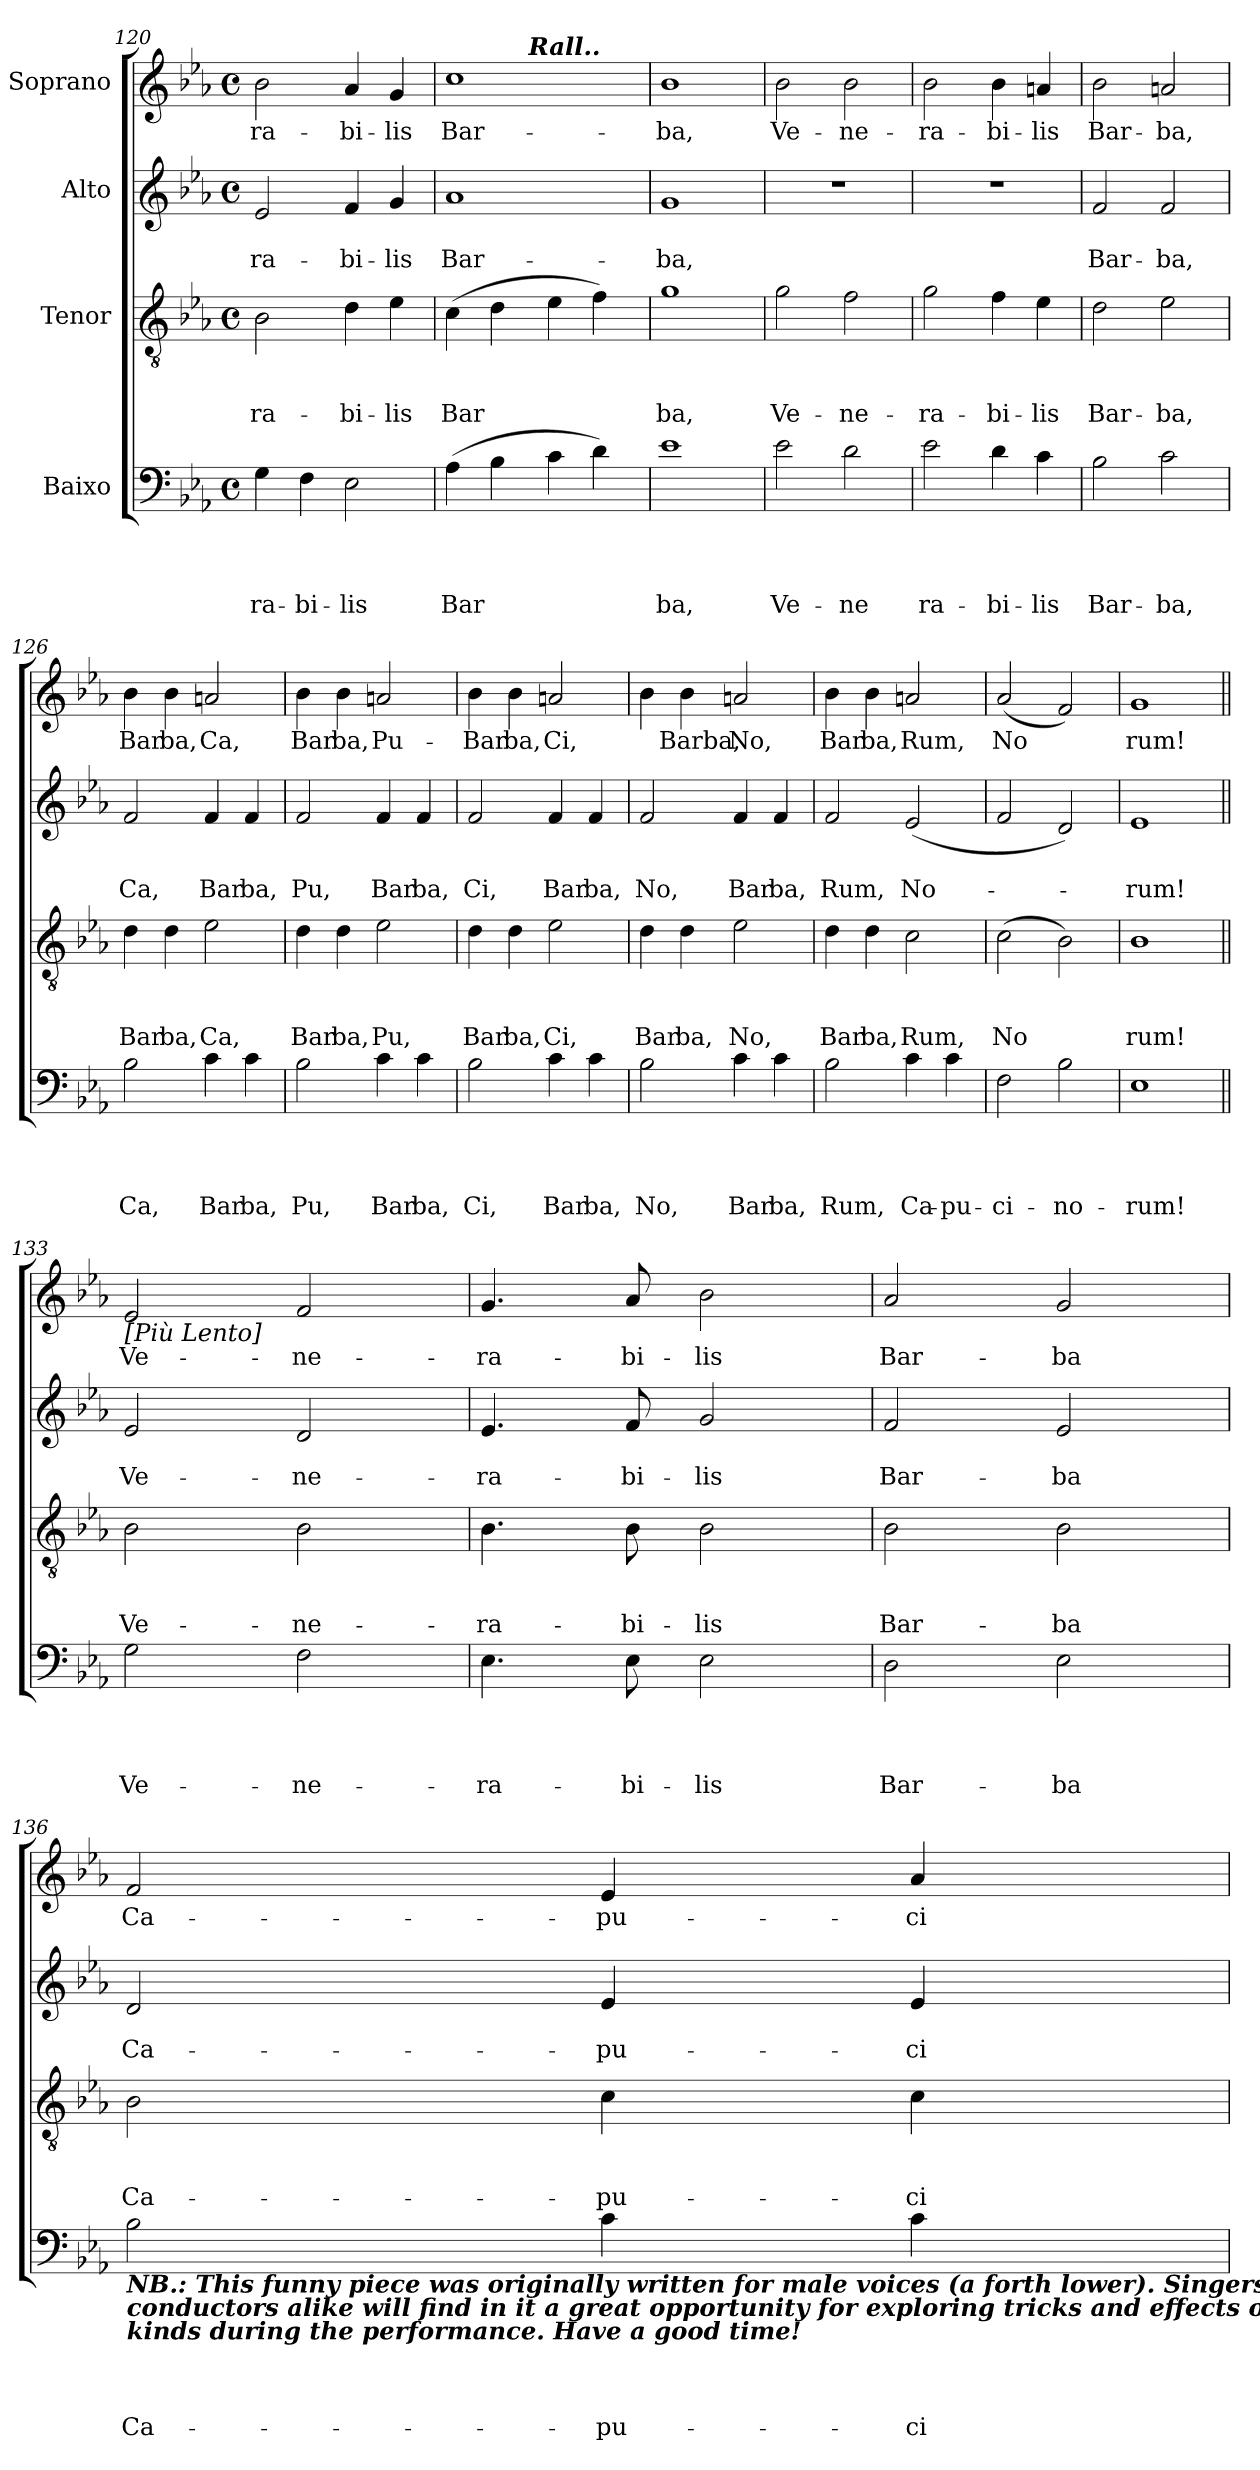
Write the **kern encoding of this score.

**kern	**text	**text	**text	**text	**kern	**text	**text	**text	**kern	**text	**text	**kern	**text
*part4	*part4	*part4	*part4	*part4	*part3	*part3	*part3	*part3	*part2	*part2	*part2	*part1	*part1
*staff4	*staff4	*staff4	*staff4	*staff4	*staff3	*staff3	*staff3	*staff3	*staff2	*staff2	*staff2	*staff1	*staff1
*I"Baixo	*	*	*	*	*I"Tenor	*	*	*	*I"Alto	*	*	*I"Soprano	*
!!LO:LB:g=z
*clefF4	*	*	*	*	*clefGv2	*	*	*	*clefG2	*	*	*clefG2	*
*k[b-e-a-]	*	*	*	*	*k[b-e-a-]	*	*	*	*k[b-e-a-]	*	*	*k[b-e-a-]	*
*E-:	*	*	*	*	*E-:	*	*	*	*E-:	*	*	*E-:	*
*M4/4	*	*	*	*	*M4/4	*	*	*	*M4/4	*	*	*M4/4	*
*met(c)	*	*	*	*	*met(c)	*	*	*	*met(c)	*	*	*met(c)	*
=120	=120	=120	=120	=120	=120	=120	=120	=120	=120	=120	=120	=120	=120
!	!	!	!	!LO:LY:b	!	!	!	!LO:LY:b	!	!	!LO:LY:b	!	!LO:LY:b
4G\	.	.	.	-ra-	2B-\	.	.	-ra-	2e-/	.	-ra-	2b-\	-ra-
!	!	!	!	!LO:LY:b	!	!	!	!	!	!	!	!	!
4F\	.	.	.	-bi-	.	.	.	.	.	.	.	.	.
!	!	!	!	!LO:LY:b	!	!	!	!LO:LY:b	!	!	!LO:LY:b	!	!LO:LY:b
2E-\	.	.	.	-lis	4d\	.	.	-bi-	4f/	.	-bi-	4a-/	-bi-
!	!	!	!	!	!	!	!	!LO:LY:b	!	!	!LO:LY:b	!	!LO:LY:b
.	.	.	.	.	4e-\	.	.	-lis	4g/	.	-lis	4g/	-lis
=121	=121	=121	=121	=121	=121	=121	=121	=121	=121	=121	=121	=121	=121
!	!	!	!	!LO:LY:b	!	!	!	!LO:LY:b	!	!	!LO:LY:b	!	!LO:LY:b
*	*	*	*	*	*	*	*	*	*	*	*	*^	*
(>4A-\	.	.	.	Bar	(>4c\	.	.	Bar	1a-	.	Bar-	1cc	4..ryy	Bar-
4B-\	.	.	.	.	4d\	.	.	.	.	.	.	.	.	.
!	!	!	!	!	!	!	!	!	!	!	!	!	!LO:TX:a:Bi:t=Rall..	!
.	.	.	.	.	.	.	.	.	.	.	.	.	2ryy	.
4c\	.	.	.	.	4e-\	.	.	.	.	.	.	.	.	.
4d\)	.	.	.	.	4f\)	.	.	.	.	.	.	.	.	.
.	.	.	.	.	.	.	.	.	.	.	.	.	16ryy	.
=122	=122	=122	=122	=122	=122	=122	=122	=122	=122	=122	=122	=122	=122	=122
!	!	!	!	!LO:LY:b	!	!	!	!LO:LY:b	!	!	!LO:LY:b	!	!	!LO:LY:b
*	*	*	*	*	*	*	*	*	*	*	*	*v	*v	*
1e-	.	.	.	ba,	1g	.	.	ba,	1g	.	-ba,	1b-	-ba,
=123	=123	=123	=123	=123	=123	=123	=123	=123	=123	=123	=123	=123	=123
!	!	!	!	!LO:LY:b	!	!	!	!LO:LY:b	!	!	!	!	!LO:LY:b
2e-\	.	.	.	Ve-	2g\	.	.	Ve-	1r	.	.	2b-\	Ve-
!	!	!	!	!LO:LY:b	!	!	!	!LO:LY:b	!	!	!	!	!LO:LY:b
2d\	.	.	.	-ne	2f\	.	.	-ne-	.	.	.	2b-\	-ne-
=124	=124	=124	=124	=124	=124	=124	=124	=124	=124	=124	=124	=124	=124
!	!	!	!	!LO:LY:b	!	!	!	!LO:LY:b	!	!	!	!	!LO:LY:b
2e-\	.	.	.	ra-	2g\	.	.	-ra-	1r	.	.	2b-\	-ra-
!	!	!	!	!LO:LY:b	!	!	!	!LO:LY:b	!	!	!	!	!LO:LY:b
4d\	.	.	.	-bi-	4f\	.	.	-bi-	.	.	.	4b-\	-bi-
!	!	!	!	!LO:LY:b	!	!	!	!LO:LY:b	!	!	!	!	!LO:LY:b
4c\	.	.	.	-lis	4e-\	.	.	-lis	.	.	.	4an/	-lis
=125	=125	=125	=125	=125	=125	=125	=125	=125	=125	=125	=125	=125	=125
!	!	!	!	!LO:LY:b	!	!	!	!LO:LY:b	!	!	!LO:LY:b	!	!LO:LY:b
2B-\	.	.	.	Bar-	2d\	.	.	Bar-	2f/	.	Bar-	2b-\	Bar-
!	!	!	!	!LO:LY:b	!	!	!	!LO:LY:b	!	!	!LO:LY:b	!	!LO:LY:b
2c\	.	.	.	-ba,	2e-\	.	.	-ba,	2f/	.	-ba,	2an/	-ba,
=126	=126	=126	=126	=126	=126	=126	=126	=126	=126	=126	=126	=126	=126
!	!	!	!	!LO:LY:b	!	!	!	!LO:LY:b	!	!	!LO:LY:b	!	!LO:LY:b
2B-\	.	.	.	Ca,	4d\	.	.	Bar	2f/	.	Ca,	4b-\	Bar
!	!	!	!	!	!	!	!	!LO:LY:b	!	!	!	!	!LO:LY:b
.	.	.	.	.	4d\	.	.	ba,	.	.	.	4b-\	ba,
!	!	!	!	!LO:LY:b	!	!	!	!LO:LY:b	!	!	!LO:LY:b	!	!LO:LY:b
4c\	.	.	.	Bar	2e-\	.	.	Ca,	4f/	.	Bar	2an/	Ca,
!	!	!	!	!LO:LY:b	!	!	!	!	!	!	!LO:LY:b	!	!
4c\	.	.	.	ba,	.	.	.	.	4f/	.	ba,	.	.
!!LO:PB:g=z
=127	=127	=127	=127	=127	=127	=127	=127	=127	=127	=127	=127	=127	=127
!	!	!	!	!LO:LY:b	!	!	!	!LO:LY:b	!	!	!LO:LY:b	!	!LO:LY:b
2B-\	.	.	.	Pu,	4d\	.	.	Bar	2f/	.	Pu,	4b-\	Bar
!	!	!	!	!	!	!	!	!LO:LY:b	!	!	!	!	!LO:LY:b
.	.	.	.	.	4d\	.	.	ba,	.	.	.	4b-\	ba,
!	!	!	!	!LO:LY:b	!	!	!	!LO:LY:b	!	!	!LO:LY:b	!	!LO:LY:b
4c\	.	.	.	Bar	2e-\	.	.	Pu,	4f/	.	Bar	2an/	Pu-
!	!	!	!	!LO:LY:b	!	!	!	!	!	!	!LO:LY:b	!	!
4c\	.	.	.	ba,	.	.	.	.	4f/	.	ba,	.	.
!!LO:LB:g=z
=128	=128	=128	=128	=128	=128	=128	=128	=128	=128	=128	=128	=128	=128
!	!	!	!	!LO:LY:b	!	!	!	!LO:LY:b	!	!	!LO:LY:b	!	!LO:LY:b
2B-\	.	.	.	Ci,	4d\	.	.	Bar	2f/	.	Ci,	4b-\	-Bar
!	!	!	!	!	!	!	!	!LO:LY:b	!	!	!	!	!LO:LY:b
.	.	.	.	.	4d\	.	.	ba,	.	.	.	4b-\	ba,
!	!	!	!	!LO:LY:b	!	!	!	!LO:LY:b	!	!	!LO:LY:b	!	!LO:LY:b
4c\	.	.	.	Bar	2e-\	.	.	Ci,	4f/	.	Bar	2an/	Ci,
!	!	!	!	!LO:LY:b	!	!	!	!	!	!	!LO:LY:b	!	!
4c\	.	.	.	ba,	.	.	.	.	4f/	.	ba,	.	.
=129	=129	=129	=129	=129	=129	=129	=129	=129	=129	=129	=129	=129	=129
!	!	!	!	!LO:LY:b	!	!	!	!LO:LY:b	!	!	!LO:LY:b	!	!
2B-\	.	.	.	No,	4d\	.	.	Bar	2f/	.	No,	4b-\	.
!	!	!	!	!	!	!	!	!LO:LY:b	!	!	!	!	!LO:LY:b
.	.	.	.	.	4d\	.	.	ba,	.	.	.	4b-\	Barba,
!	!	!	!	!LO:LY:b	!	!	!	!LO:LY:b	!	!	!LO:LY:b	!	!LO:LY:b
4c\	.	.	.	Bar	2e-\	.	.	No,	4f/	.	Bar	2an/	No,
!	!	!	!	!LO:LY:b	!	!	!	!	!	!	!LO:LY:b	!	!
4c\	.	.	.	ba,	.	.	.	.	4f/	.	ba,	.	.
=130	=130	=130	=130	=130	=130	=130	=130	=130	=130	=130	=130	=130	=130
!	!	!	!	!LO:LY:b	!	!	!	!LO:LY:b	!	!	!LO:LY:b	!	!LO:LY:b
2B-\	.	.	.	Rum,	4d\	.	.	Bar	2f/	.	Rum,	4b-\	Bar
!	!	!	!	!	!	!	!	!LO:LY:b	!	!	!	!	!LO:LY:b
.	.	.	.	.	4d\	.	.	ba,	.	.	.	4b-\	ba,
!	!	!	!	!LO:LY:b	!	!	!	!LO:LY:b	!	!	!LO:LY:b	!	!LO:LY:b
4c\	.	.	.	Ca-	2c\	.	.	Rum,	(<2e-/	.	No-	2an/	Rum,
!	!	!	!	!LO:LY:b	!	!	!	!	!	!	!	!	!
4c\	.	.	.	-pu-	.	.	.	.	.	.	.	.	.
=131	=131	=131	=131	=131	=131	=131	=131	=131	=131	=131	=131	=131	=131
*	*	*	*	*	*	*	*	*	*	*	*	*MM140	*
!	!	!	!	!LO:LY:b	!	!	!	!LO:LY:b	!	!	!	!	!LO:LY:b
2F\	.	.	.	-ci-	(>2c\	.	.	No	2f/	.	.	(<2a-/	No
!	!	!	!	!LO:LY:b	!	!	!	!	!	!	!	!	!
2B-\	.	.	.	-no-	2B-\)	.	.	.	2d/)	.	.	2f/)	.
=132	=132	=132	=132	=132	=132	=132	=132	=132	=132	=132	=132	=132	=132
!	!	!	!	!LO:LY:b	!	!	!	!LO:LY:b	!	!	!LO:LY:b	!	!LO:LY:b
1E-	.	.	.	-rum!	1B-	.	.	rum!	1e-	.	-rum!	1g	rum!
=133||	=133||	=133||	=133||	=133||	=133||	=133||	=133||	=133||	=133||	=133||	=133||	=133||	=133||
!	!	!	!	!	!	!	!	!	!	!	!	!LO:TX:b:B:t=[Più Lento]	!
!	!	!	!	!LO:LY:b	!	!	!	!LO:LY:b	!	!	!LO:LY:b	!	!LO:LY:b
2G\	.	.	.	Ve-	2B-\	.	.	Ve-	2e-/	.	Ve-	2e-/	Ve-
!	!	!	!	!LO:LY:b	!	!	!	!LO:LY:b	!	!	!LO:LY:b	!	!LO:LY:b
2F\	.	.	.	-ne-	2B-\	.	.	-ne-	2d/	.	-ne-	2f/	-ne-
=134	=134	=134	=134	=134	=134	=134	=134	=134	=134	=134	=134	=134	=134
!	!	!	!	!LO:LY:b	!	!	!	!LO:LY:b	!	!	!LO:LY:b	!	!LO:LY:b
4.E-\	.	.	.	-ra-	4.B-\	.	.	-ra-	4.e-/	.	-ra-	4.g/	-ra-
!	!	!	!	!LO:LY:b	!	!	!	!LO:LY:b	!	!	!LO:LY:b	!	!LO:LY:b
8E-\	.	.	.	-bi-	8B-\	.	.	-bi-	8f/	.	-bi-	8a-/	-bi-
!	!	!	!	!LO:LY:b	!	!	!	!LO:LY:b	!	!	!LO:LY:b	!	!LO:LY:b
2E-\	.	.	.	-lis	2B-\	.	.	-lis	2g/	.	-lis	2b-\	-lis
!!LO:LB:g=z
=135	=135	=135	=135	=135	=135	=135	=135	=135	=135	=135	=135	=135	=135
!	!	!	!	!LO:LY:b	!	!	!	!LO:LY:b	!	!	!LO:LY:b	!	!LO:LY:b
2D\	.	.	.	Bar-	2B-\	.	.	Bar-	2f/	.	Bar-	2a-/	Bar-
!	!	!	!	!LO:LY:b	!	!	!	!LO:LY:b	!	!	!LO:LY:b	!	!LO:LY:b
2E-\	.	.	.	-ba	2B-\	.	.	-ba	2e-/	.	-ba	2g/	-ba
!!LO:PB:g=z
=136	=136	=136	=136	=136	=136	=136	=136	=136	=136	=136	=136	=136	=136
!LO:TX:b:Bi:t=NB.&colon; This funny piece was originally written for male voices (a forth lower). Singers and \nconductors alike will find in it a great opportunity for exploring tricks and effects of all \nkinds during the performance.  Have a good time!	!	!	!	!	!	!	!	!	!	!	!	!	!
!	!	!	!	!LO:LY:b	!	!	!	!LO:LY:b	!	!	!LO:LY:b	!	!LO:LY:b
2B-\	.	.	.	Ca-	2B-\	.	.	Ca-	2d/	.	Ca-	2f/	Ca-
!	!	!	!	!LO:LY:b	!	!	!	!LO:LY:b	!	!	!LO:LY:b	!	!LO:LY:b
4c\	.	.	.	-pu-	4c\	.	.	-pu-	4e-/	.	-pu-	4e-/	-pu-
!	!	!	!	!LO:LY:b	!	!	!	!LO:LY:b	!	!	!LO:LY:b	!	!LO:LY:b
4c\	.	.	.	-ci-	4c\	.	.	-ci-	4e-/	.	-ci-	4a-/	-ci-
=	=	=	=	=	=	=	=	=	=	=	=	=	=
*-	*-	*-	*-	*-	*-	*-	*-	*-	*-	*-	*-	*-	*-
